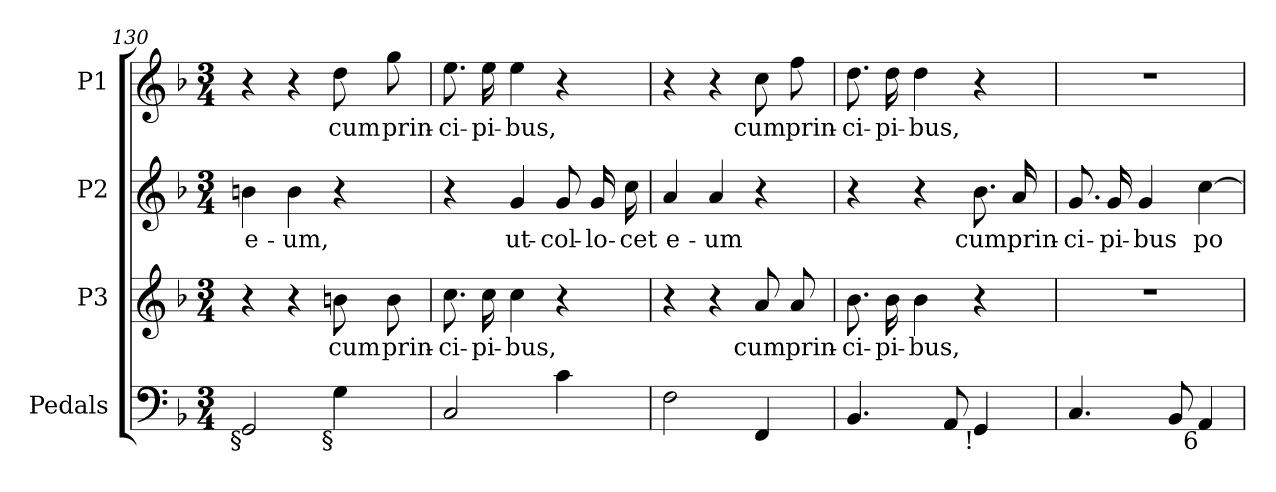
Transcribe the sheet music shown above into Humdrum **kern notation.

**kern	**kern	**text	**kern	**text	**kern	**text
*part4	*part3	*part3	*part2	*part2	*part1	*part1
*staff4	*staff3	*staff3	*staff2	*staff2	*staff1	*staff1
*I"Pedals	*I"P3	*	*I"P2	*	*I"P1	*
*I'Ped.	*	*	*	*	*	*
*clefF4	*clefG2	*	*clefG2	*	*clefG2	*
*k[b-]	*k[b-]	*	*k[b-]	*	*k[b-]	*
*F:	*F:	*	*F:	*	*F:	*
*M3/4	*M3/4	*	*M3/4	*	*M3/4	*
=130	=130	=130	=130	=130	=130	=130
!LO:TX:b:rj:t=§	!	!	!	!	!	!
!	!	!	!	!LO:LY:b:color=#000000	!	!
2GGi/	4r	.	4bni\	e-	4r	.
!	!	!	!	!LO:LY:b:color=#000000	!	!
.	4r	.	4bi\	-um,	4r	.
!	!	!LO:LY:b:color=#000000	!	!	!	!
!LO:TX:b:rj:t=§	!	!	!	!	!	!
!	!	!	!	!	!	!LO:LY:b:color=#000000
4Gi\	8bni\	cum	4r	.	8ddi\	cum
!	!	!LO:LY:b:color=#000000	!	!	!	!
!	!	!	!	!	!	!LO:LY:b:color=#000000
.	8bi\	prin-	.	.	8ggi\	prin-
=131	=131	=131	=131	=131	=131	=131
!	!	!LO:LY:b:color=#000000	!	!	!	!
!	!	!	!	!	!	!LO:LY:b:color=#000000
2Ci/	8.cci\	-ci-	4r	.	8.eei\	-ci-
!	!	!LO:LY:b:color=#000000	!	!	!	!
!	!	!	!	!	!	!LO:LY:b:color=#000000
.	16cci\	-pi-	.	.	16eei\	-pi-
!	!	!LO:LY:b:color=#000000	!	!	!	!
!	!	!	!	!LO:LY:b:color=#000000	!	!
!	!	!	!	!	!	!LO:LY:b:color=#000000
.	4cci\	-bus,	4gi/	ut-	4eei\	-bus,
!	!	!	!	!LO:LY:b:color=#000000	!	!
4ci\	4r	.	8gi/	-col-	4r	.
!	!	!	!	!LO:LY:b:color=#000000	!	!
.	.	.	16gi/	-lo-	.	.
!	!	!	!	!LO:LY:b:color=#000000	!	!
.	.	.	16cci\	-cet	.	.
=132	=132	=132	=132	=132	=132	=132
!	!	!	!	!LO:LY:b:color=#000000	!	!
2Fi\	4r	.	4ai/	e-	4r	.
!	!	!	!	!LO:LY:b:color=#000000	!	!
.	4r	.	4ai/	-um	4r	.
!	!	!LO:LY:b:color=#000000	!	!	!	!
!	!	!	!	!	!	!LO:LY:b:color=#000000
4FFi/	8ai/	cum	4r	.	8cci\	cum
!	!	!LO:LY:b:color=#000000	!	!	!	!
!	!	!	!	!	!	!LO:LY:b:color=#000000
.	8ai/	prin-	.	.	8ffi\	prin-
=133	=133	=133	=133	=133	=133	=133
!	!	!LO:LY:b:color=#000000	!	!	!	!
!	!	!	!	!	!	!LO:LY:b:color=#000000
4.BB-i/	8.b-i\	-ci-	4r	.	8.ddi\	-ci-
!	!	!LO:LY:b:color=#000000	!	!	!	!
!	!	!	!	!	!	!LO:LY:b:color=#000000
.	16b-i\	-pi-	.	.	16ddi\	-pi-
!	!	!LO:LY:b:color=#000000	!	!	!	!
!	!	!	!	!	!	!LO:LY:b:color=#000000
.	4b-i\	-bus,	4r	.	4ddi\	-bus,
8AAi/	.	.	.	.	.	.
!LO:TX:b:rj:t=!	!	!	!	!	!	!
!	!	!	!	!LO:LY:b:color=#000000	!	!
4GGi/	4r	.	8.b-i\	cum	4r	.
!	!	!	!	!LO:LY:b:color=#000000	!	!
.	.	.	16ai/	prin-	.	.
=134	=134	=134	=134	=134	=134	=134
!	!LO:N:vis=1	!	!	!	!	!
!	!	!	!	!LO:LY:b:color=#000000	!LO:N:vis=1	!
4.Ci/	2.r	.	8.gi/	-ci-	2.r	.
!	!	!	!	!LO:LY:b:color=#000000	!	!
.	.	.	16gi/	-pi-	.	.
!	!	!	!	!LO:LY:b:color=#000000	!	!
.	.	.	4gi/	-bus	.	.
8BB-i/	.	.	.	.	.	.
!LO:TX:b:rj:t=6	!	!	!	!	!	!
!	!	!	!	!LO:LY:b:color=#000000	!	!
4AAi/	.	.	[4cci\	po-	.	.
=	=	=	=	=	=	=
*-	*-	*-	*-	*-	*-	*-
